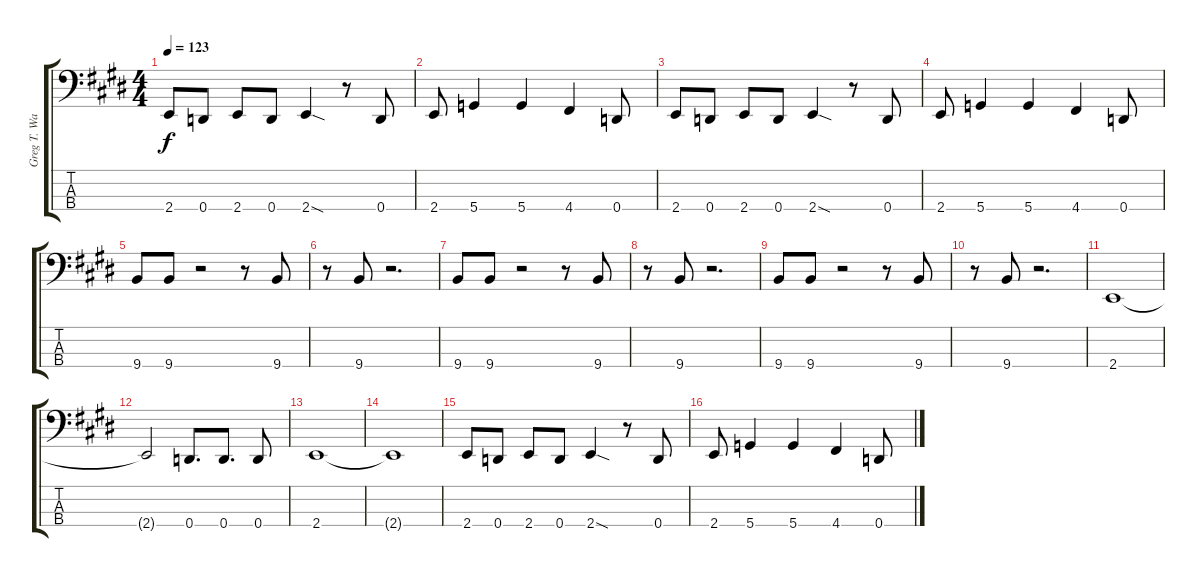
\track ("Greg T. Walker Bass" "Greg T. Wa") {instrument electricbassfinger}
\staff {score tabs}
\tuning (G2 D2 A1 D1) {hide}
\ts (4 4)
\tempo 123
\clef f4
\ks e
2.4.8{dy f} 0.4.8 2.4.8 0.4.8 2.4{sod}.4 r.8 0.4.8 |
2.4.8 5.4.4 5.4.4 4.4.4 0.4.8 |
2.4.8 0.4.8 2.4.8 0.4.8 2.4{sod}.4 r.8 0.4.8 |
2.4.8 5.4.4 5.4.4 4.4.4 0.4.8 |
9.4.8 9.4.8 r.2 r.8 9.4.8 |
r.8 9.4.8 r.2{d} |
9.4.8 9.4.8 r.2 r.8 9.4.8 |
r.8 9.4.8 r.2{d} |
9.4.8 9.4.8 r.2 r.8 9.4.8 |
r.8 9.4.8 r.2{d} |
2.4.1 |
2.4{t}.2 0.4.8{d} 0.4.8{d} 0.4.8 |
2.4.1 |
2.4{t}.1 |
2.4.8 0.4.8 2.4.8 0.4.8 2.4{sod}.4 r.8 0.4.8 |
2.4.8 5.4.4 5.4.4 4.4.4 0.4.8
